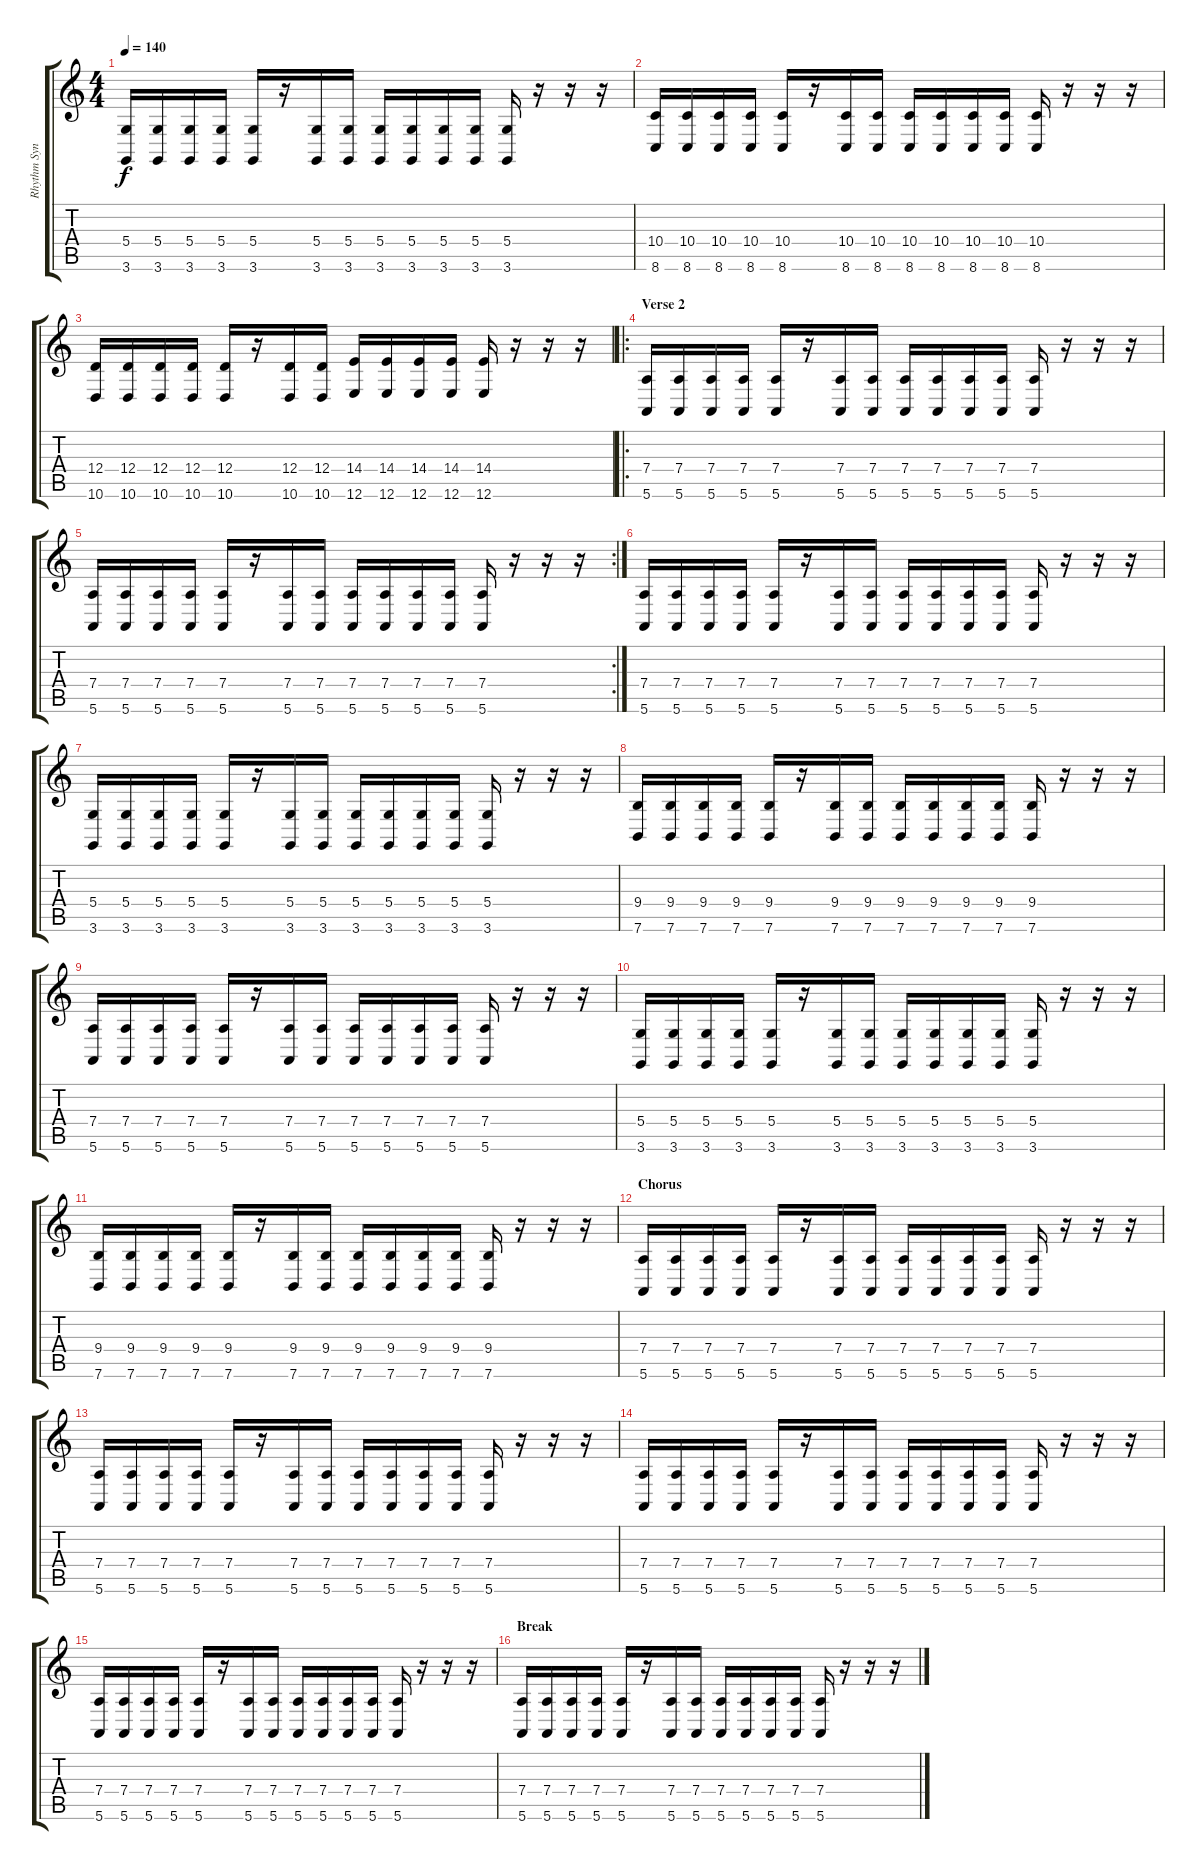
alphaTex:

\track ("Rhythm Synth" "Rhythm Syn") {instrument lead2sawtooth}
\staff {score tabs}
\tuning (E4 B3 G3 D3 A2 E2) {hide}
\ts (4 4)
\tempo 140
\clef g2
\ks c
(5.4 3.6).16{dy f} (5.4 3.6).16 (5.4 3.6).16 (5.4 3.6).16 (5.4 3.6).16 r.16 (5.4 3.6).16 (5.4 3.6).16 (5.4 3.6).16 (5.4 3.6).16 (5.4 3.6).16 (5.4 3.6).16 (5.4 3.6).16 r.16 r.16 r.16 |
(10.4 8.6).16 (10.4 8.6).16 (10.4 8.6).16 (10.4 8.6).16 (10.4 8.6).16 r.16 (10.4 8.6).16 (10.4 8.6).16 (10.4 8.6).16 (10.4 8.6).16 (10.4 8.6).16 (10.4 8.6).16 (10.4 8.6).16 r.16 r.16 r.16 |
(12.4 10.6).16 (12.4 10.6).16 (12.4 10.6).16 (12.4 10.6).16 (12.4 10.6).16 r.16 (12.4 10.6).16 (12.4 10.6).16 (14.4 12.6).16 (14.4 12.6).16 (14.4 12.6).16 (14.4 12.6).16 (14.4 12.6).16 r.16 r.16 r.16 |
\ro
\section ("" "Verse 2")
(7.4 5.6).16 (7.4 5.6).16 (7.4 5.6).16 (7.4 5.6).16 (7.4 5.6).16 r.16 (7.4 5.6).16 (7.4 5.6).16 (7.4 5.6).16 (7.4 5.6).16 (7.4 5.6).16 (7.4 5.6).16 (7.4 5.6).16 r.16 r.16 r.16 |
\rc 2
(7.4 5.6).16 (7.4 5.6).16 (7.4 5.6).16 (7.4 5.6).16 (7.4 5.6).16 r.16 (7.4 5.6).16 (7.4 5.6).16 (7.4 5.6).16 (7.4 5.6).16 (7.4 5.6).16 (7.4 5.6).16 (7.4 5.6).16 r.16 r.16 r.16 |
(7.4 5.6).16 (7.4 5.6).16 (7.4 5.6).16 (7.4 5.6).16 (7.4 5.6).16 r.16 (7.4 5.6).16 (7.4 5.6).16 (7.4 5.6).16 (7.4 5.6).16 (7.4 5.6).16 (7.4 5.6).16 (7.4 5.6).16 r.16 r.16 r.16 |
(5.4 3.6).16 (5.4 3.6).16 (5.4 3.6).16 (5.4 3.6).16 (5.4 3.6).16 r.16 (5.4 3.6).16 (5.4 3.6).16 (5.4 3.6).16 (5.4 3.6).16 (5.4 3.6).16 (5.4 3.6).16 (5.4 3.6).16 r.16 r.16 r.16 |
(9.4 7.6).16 (9.4 7.6).16 (9.4 7.6).16 (9.4 7.6).16 (9.4 7.6).16 r.16 (9.4 7.6).16 (9.4 7.6).16 (9.4 7.6).16 (9.4 7.6).16 (9.4 7.6).16 (9.4 7.6).16 (9.4 7.6).16 r.16 r.16 r.16 |
(7.4 5.6).16 (7.4 5.6).16 (7.4 5.6).16 (7.4 5.6).16 (7.4 5.6).16 r.16 (7.4 5.6).16 (7.4 5.6).16 (7.4 5.6).16 (7.4 5.6).16 (7.4 5.6).16 (7.4 5.6).16 (7.4 5.6).16 r.16 r.16 r.16 |
(5.4 3.6).16 (5.4 3.6).16 (5.4 3.6).16 (5.4 3.6).16 (5.4 3.6).16 r.16 (5.4 3.6).16 (5.4 3.6).16 (5.4 3.6).16 (5.4 3.6).16 (5.4 3.6).16 (5.4 3.6).16 (5.4 3.6).16 r.16 r.16 r.16 |
(9.4 7.6).16 (9.4 7.6).16 (9.4 7.6).16 (9.4 7.6).16 (9.4 7.6).16 r.16 (9.4 7.6).16 (9.4 7.6).16 (9.4 7.6).16 (9.4 7.6).16 (9.4 7.6).16 (9.4 7.6).16 (9.4 7.6).16 r.16 r.16 r.16 |
\section ("" "Chorus")
(7.4 5.6).16 (7.4 5.6).16 (7.4 5.6).16 (7.4 5.6).16 (7.4 5.6).16 r.16 (7.4 5.6).16 (7.4 5.6).16 (7.4 5.6).16 (7.4 5.6).16 (7.4 5.6).16 (7.4 5.6).16 (7.4 5.6).16 r.16 r.16 r.16 |
(7.4 5.6).16 (7.4 5.6).16 (7.4 5.6).16 (7.4 5.6).16 (7.4 5.6).16 r.16 (7.4 5.6).16 (7.4 5.6).16 (7.4 5.6).16 (7.4 5.6).16 (7.4 5.6).16 (7.4 5.6).16 (7.4 5.6).16 r.16 r.16 r.16 |
(7.4 5.6).16 (7.4 5.6).16 (7.4 5.6).16 (7.4 5.6).16 (7.4 5.6).16 r.16 (7.4 5.6).16 (7.4 5.6).16 (7.4 5.6).16 (7.4 5.6).16 (7.4 5.6).16 (7.4 5.6).16 (7.4 5.6).16 r.16 r.16 r.16 |
(7.4 5.6).16 (7.4 5.6).16 (7.4 5.6).16 (7.4 5.6).16 (7.4 5.6).16 r.16 (7.4 5.6).16 (7.4 5.6).16 (7.4 5.6).16 (7.4 5.6).16 (7.4 5.6).16 (7.4 5.6).16 (7.4 5.6).16 r.16 r.16 r.16 |
\section ("" "Break")
(7.4 5.6).16 (7.4 5.6).16 (7.4 5.6).16 (7.4 5.6).16 (7.4 5.6).16 r.16 (7.4 5.6).16 (7.4 5.6).16 (7.4 5.6).16 (7.4 5.6).16 (7.4 5.6).16 (7.4 5.6).16 (7.4 5.6).16 r.16 r.16 r.16
